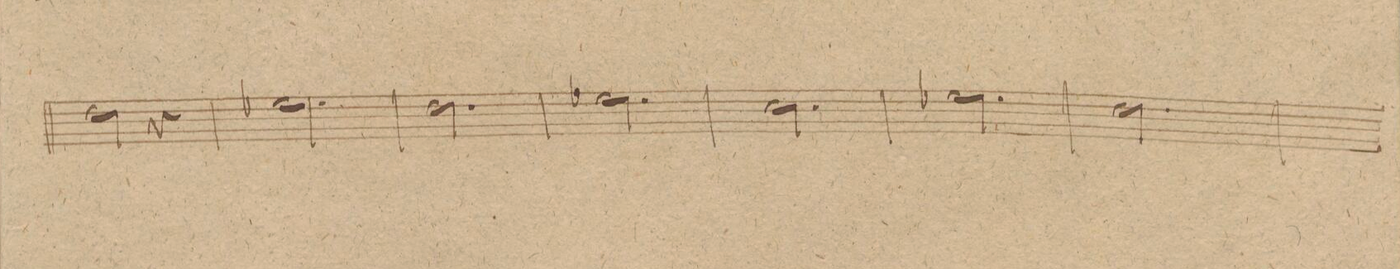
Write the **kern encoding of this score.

**kern	**dynam
*I"Corno. 1mo in D.	*
*clefG2	*
*k[f#c#]	*
*met(c|)	*
*M3/4	*
2e\	.
4r	.
=137	=137
2.fX\	.
=138	=138
2.e\	.
=139	=139
2.fX\	.
=140	=140
2.d\	.
=141	=141
2.fX\	.
=142	=142
2.e\	.
=143	=143
*-	*-
